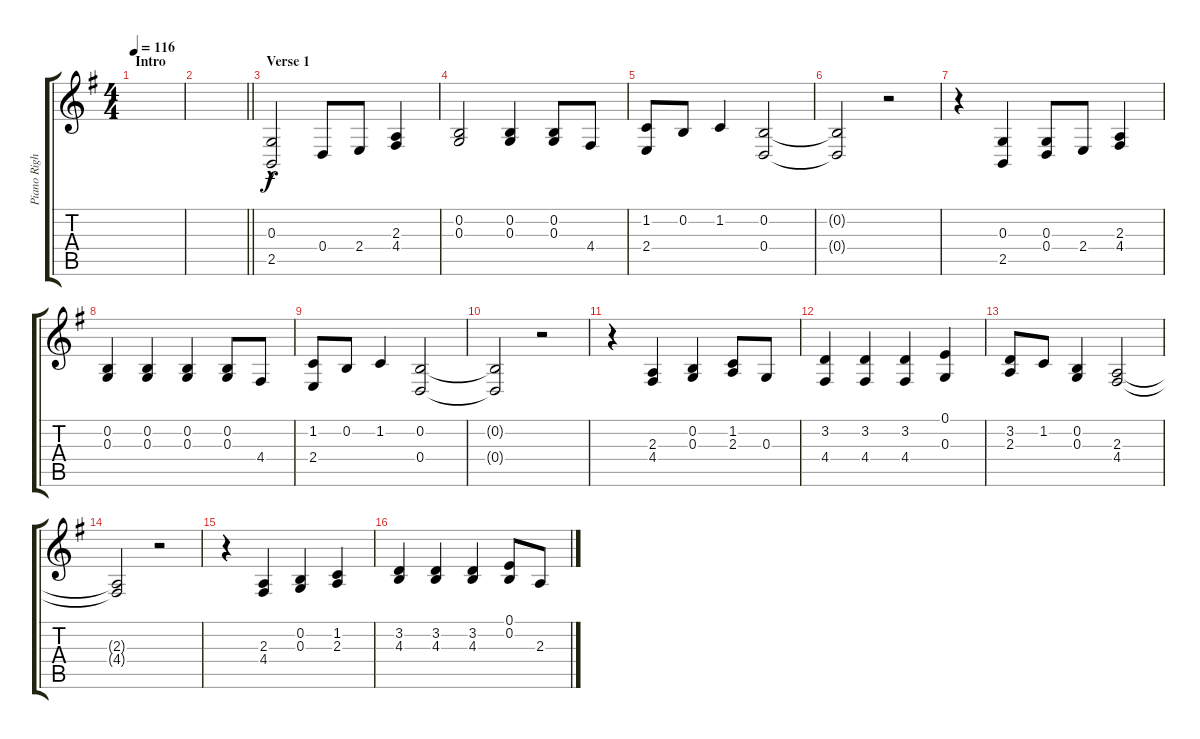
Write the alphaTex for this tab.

\track ("Piano Right-Handed" "Piano Righ") {instrument acousticgrandpiano}
\staff {score tabs}
\tuning (E4 B3 G3 D3 A2 E2) {hide}
\ts (4 4)
\section ("" "Intro")
\tempo 116
\clef g2
\ks g
|
\barLineRight lightlight
|
\section ("" "Verse 1")
(0.3{hac} 2.5).2 0.4.8 2.4.8 (2.3 4.4).4 |
(0.2 0.3).2 (0.2 0.3).4 (0.2 0.3).8 4.4.8 |
(1.2 2.4).8 0.2.8 1.2.4 (0.2 0.4).2 |
(0.2{t} 0.4{t}).2 r.2 |
r.4 (0.3 2.5).4 (0.3 0.4).8 2.4.8 (2.3 4.4).4 |
(0.2 0.3).4 (0.2 0.3).4 (0.2 0.3).4 (0.2 0.3).8 4.4.8 |
(1.2 2.4).8 0.2.8 1.2.4 (0.2 0.4).2 |
(0.2{t} 0.4{t}).2 r.2 |
r.4 (2.3 4.4).4 (0.2 0.3).4 (1.2 2.3).8 0.3.8 |
(3.2 4.4).4 (3.2 4.4).4 (3.2 4.4).4 (0.1 0.3).4 |
(3.2 2.3).8 1.2.8 (0.2 0.3).4 (2.3 4.4).2 |
(2.3{t} 4.4{t}).2 r.2 |
r.4 (2.3 4.4).4 (0.2 0.3).4 (1.2 2.3).4 |
(3.2 4.3).4 (3.2 4.3).4 (3.2 4.3).4 (0.1 0.2).8 2.3.8
